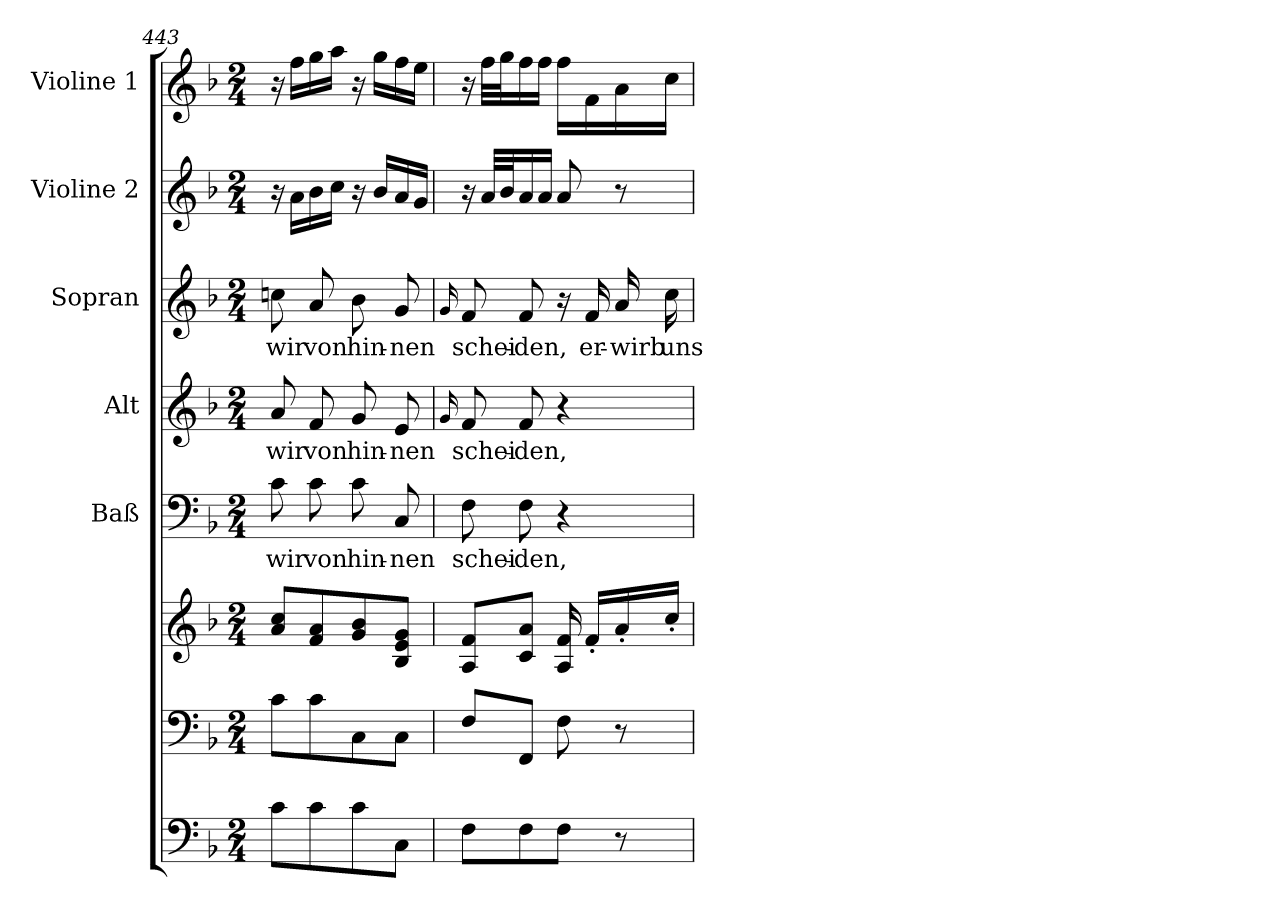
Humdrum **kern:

**kern	**kern	**kern	**kern	**text	**kern	**text	**kern	**text	**kern	**kern
*part7	*part6	*part6	*part5	*part5	*part4	*part4	*part3	*part3	*part2	*part1
*staff8	*staff7	*staff6	*staff5	*staff5	*staff4	*staff4	*staff3	*staff3	*staff2	*staff1
*	*	*	*I"Baß	*	*I"Alt	*	*I"Sopran	*	*I"Violine 2	*I"Violine 1
*	*	*	*	*	*	*	*	*	*I'Vln	*I'Vln
!!LO:PB:g=z
*clefF4	*clefF4	*clefG2	*clefF4	*	*clefG2	*	*clefG2	*	*clefG2	*clefG2
*ITrd7c12	*	*	*	*	*	*	*	*	*	*
*k[b-]	*k[b-]	*k[b-]	*k[b-]	*	*k[b-]	*	*k[b-]	*	*k[b-]	*k[b-]
*F:	*F:	*F:	*F:	*	*F:	*	*F:	*	*F:	*F:
*M2/4	*M2/4	*M2/4	*M2/4	*	*M2/4	*	*M2/4	*	*M2/4	*M2/4
=443	=443	=443	=443	=443	=443	=443	=443	=443	=443	=443
!	!	!	!	!LO:LY:b	!	!LO:LY:b	!	!LO:LY:b	!	!
8C\L	8c\L	8a/ 8cc/L	8c\	wir	8a/	wir	8ccn\	wir	16r	16r
.	.	.	.	.	.	.	.	.	16a\LL	16ff\LL
!	!	!	!	!LO:LY:b	!	!LO:LY:b	!	!LO:LY:b	!	!
8C\	8c\	8f/ 8a/	8c\	von	8f/	von	8a/	von	16b-\	16gg\
.	.	.	.	.	.	.	.	.	16cc\JJ	16aa\JJ
!	!	!	!	!LO:LY:b	!	!LO:LY:b	!	!LO:LY:b	!	!
8C\	8C\	8g/ 8b-/	8c\	hin-	8g/	hin-	8b-\	hin-	16r	16r
.	.	.	.	.	.	.	.	.	16b-/LL	16gg\LL
!	!	!	!	!LO:LY:b	!	!LO:LY:b	!	!LO:LY:b	!	!
8CC\J	8C\J	8B-/ 8e/ 8g/J	8C/	-nen	8e/	-nen	8g/	-nen	16a/	16ff\
.	.	.	.	.	.	.	.	.	16g/JJ	16ee\JJ
=444	=444	=444	=444	=444	=444	=444	=444	=444	=444	=444
.	.	.	.	.	16qqg/	.	16qqg/	.	.	.
!	!	!	!	!LO:LY:b	!	!LO:LY:b	!	!LO:LY:b	!	!
8FF\L	8F/L	8A/ 8f/L	8F\	schei-	8f/	schei-	8f/	schei-	16r	16r
.	.	.	.	.	.	.	.	.	32a/LLL	32ff\LLL
.	.	.	.	.	.	.	.	.	32b-/J	32gg\J
!	!	!	!	!LO:LY:b	!	!LO:LY:b	!	!LO:LY:b	!	!
8FF\	8FF/J	8c/ 8a/J	8F\	-den,	8f/	-den,	8f/	-den,	16a/	16ff\
.	.	.	.	.	.	.	.	.	16a/JJ	16ff\JJ
8FF\J	8F\	16A/ 16f/	4r	.	4r	.	16r	.	8a/	16ff\LL
!	!	!	!	!	!	!	!	!LO:LY:b	!	!
.	.	16f'</LL	.	.	.	.	16f/	er-	.	16f\
!	!	!	!	!	!	!	!	!LO:LY:b	!	!
8r	8r	16a'</	.	.	.	.	16a/	-wirb	8r	16a\
!	!	!	!	!	!	!	!	!LO:LY:b	!	!
.	.	16cc'</JJ	.	.	.	.	16cc\	uns	.	16cc\JJ
=	=	=	=	=	=	=	=	=	=	=
*-	*-	*-	*-	*-	*-	*-	*-	*-	*-	*-
